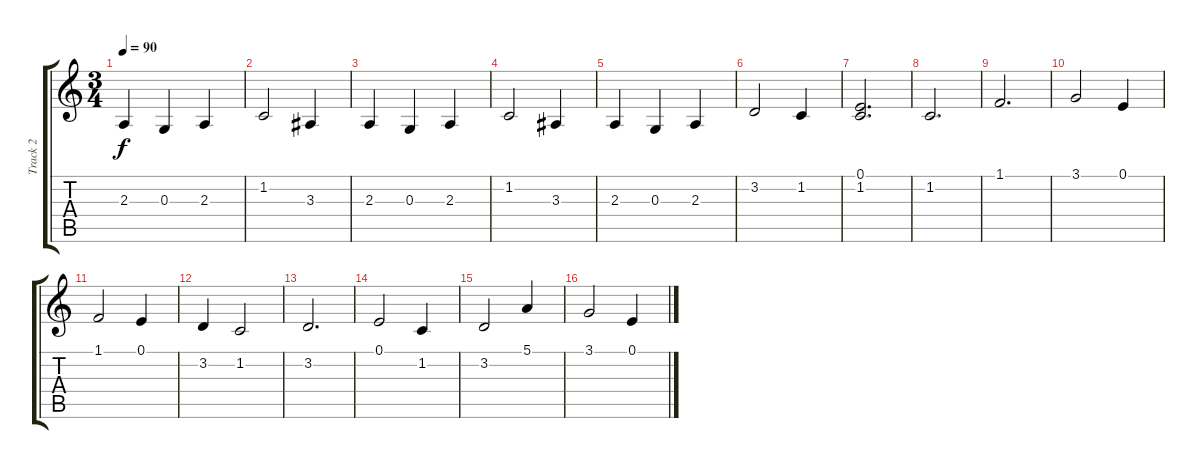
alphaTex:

\track ("Track 2" "Track 2") {instrument lead6voice}
\staff {score tabs}
\tuning (E4 B3 G3 D3 A2 E2) {hide}
\ts (3 4)
\tempo 90
\clef g2
\ks c
2.3.4{dy f} 0.3.4 2.3.4 |
1.2.2 3.3.4 |
2.3.4 0.3.4 2.3.4 |
1.2.2 3.3.4 |
2.3.4 0.3.4 2.3.4 |
3.2.2 1.2.4 |
(0.1 1.2).2{d} |
1.2.2{d} |
1.1.2{d} |
3.1.2 0.1.4 |
1.1.2 0.1.4 |
3.2.4 1.2.2 |
3.2.2{d} |
0.1.2 1.2.4 |
3.2.2 5.1.4 |
3.1.2 0.1.4
